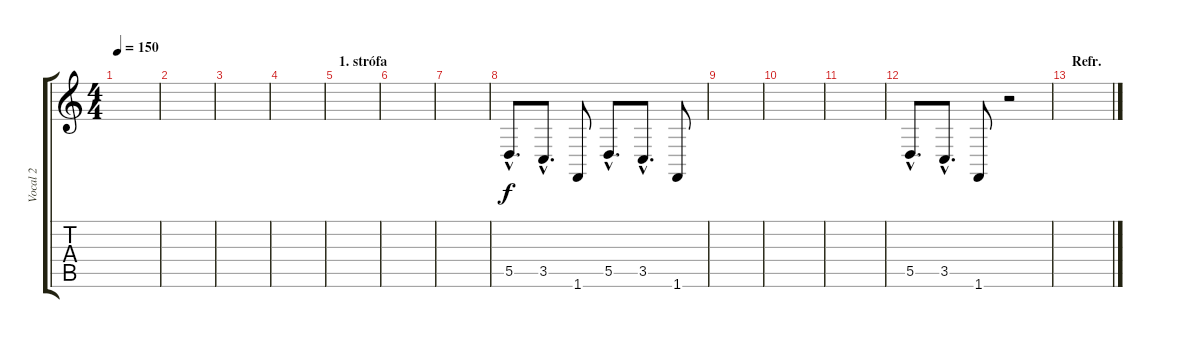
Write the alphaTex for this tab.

\track ("Vocal 2" "Vocal 2") {instrument lead1square}
\staff {score tabs}
\tuning (E4 B3 G3 D3 A2 E2) {hide}
\ts (4 4)
\tempo 150
\clef g2
\ks c
|
|
|
|
\section ("" "1. strófa")
|
|
|
5.5{hac}.8{d} 3.5{hac}.8{d} 1.6.8 5.5{hac}.8{d} 3.5{hac}.8{d} 1.6.8 |
|
|
|
5.5{hac}.8{d} 3.5{hac}.8{d} 1.6.8 r.2 |
\section ("" "Refr.")
